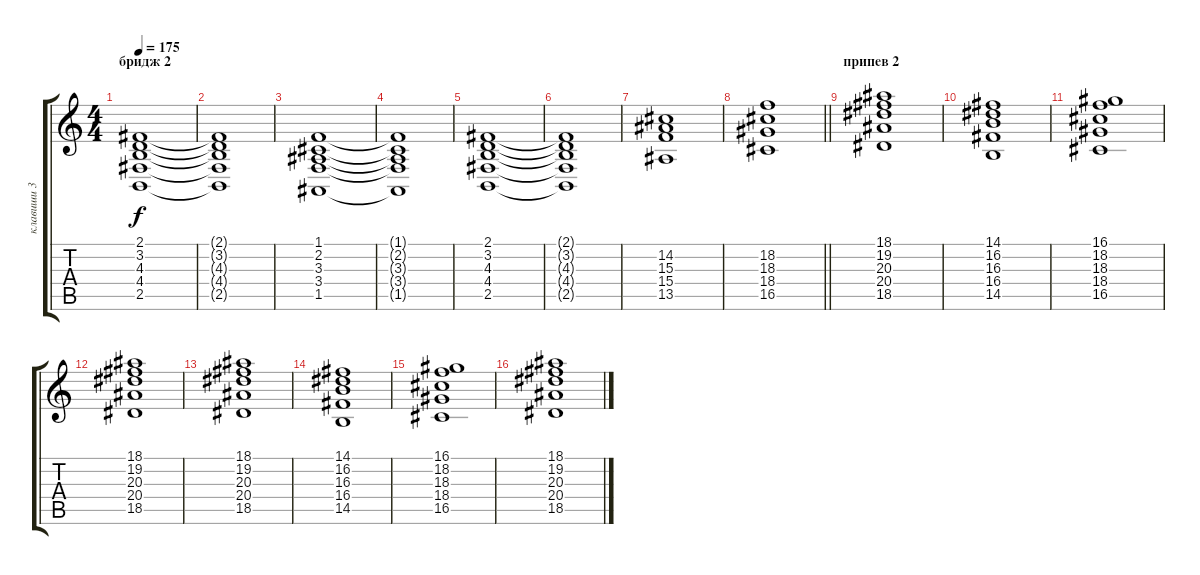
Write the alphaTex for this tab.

\track ("клавиши 3" "клавиши 3") {instrument synthstrings2}
\staff {score tabs}
\tuning (E4 B3 G3 D3 A2 E2) {hide}
\ts (4 4)
\section ("" "бридж 2")
\tempo 175
\clef g2
\ks c
(2.1{t} 3.2{t} 4.3{t} 4.4{t} 2.5{t}).1{dy f} |
(2.1{t} 3.2{t} 4.3{t} 4.4{t} 2.5{t}).1 |
(1.1 2.2 3.3 3.4 1.5).1 |
(1.1{t} 2.2{t} 3.3{t} 3.4{t} 1.5{t}).1 |
(2.1 3.2 4.3 4.4 2.5).1 |
(2.1{t} 3.2{t} 4.3{t} 4.4{t} 2.5{t}).1 |
(14.2 15.3 15.4 13.5).1 |
\barLineRight lightlight
(18.2 18.3 18.4 16.5).1 |
\section ("" "припев 2")
(18.1 19.2 20.3 20.4 18.5).1 |
(14.1 16.2 16.3 16.4 14.5).1 |
(16.1 18.2 18.3 18.4 16.5).1 |
(18.1 19.2 20.3 20.4 18.5).1 |
(18.1 19.2 20.3 20.4 18.5).1 |
(14.1 16.2 16.3 16.4 14.5).1 |
(16.1 18.2 18.3 18.4 16.5).1 |
(18.1 19.2 20.3 20.4 18.5).1
